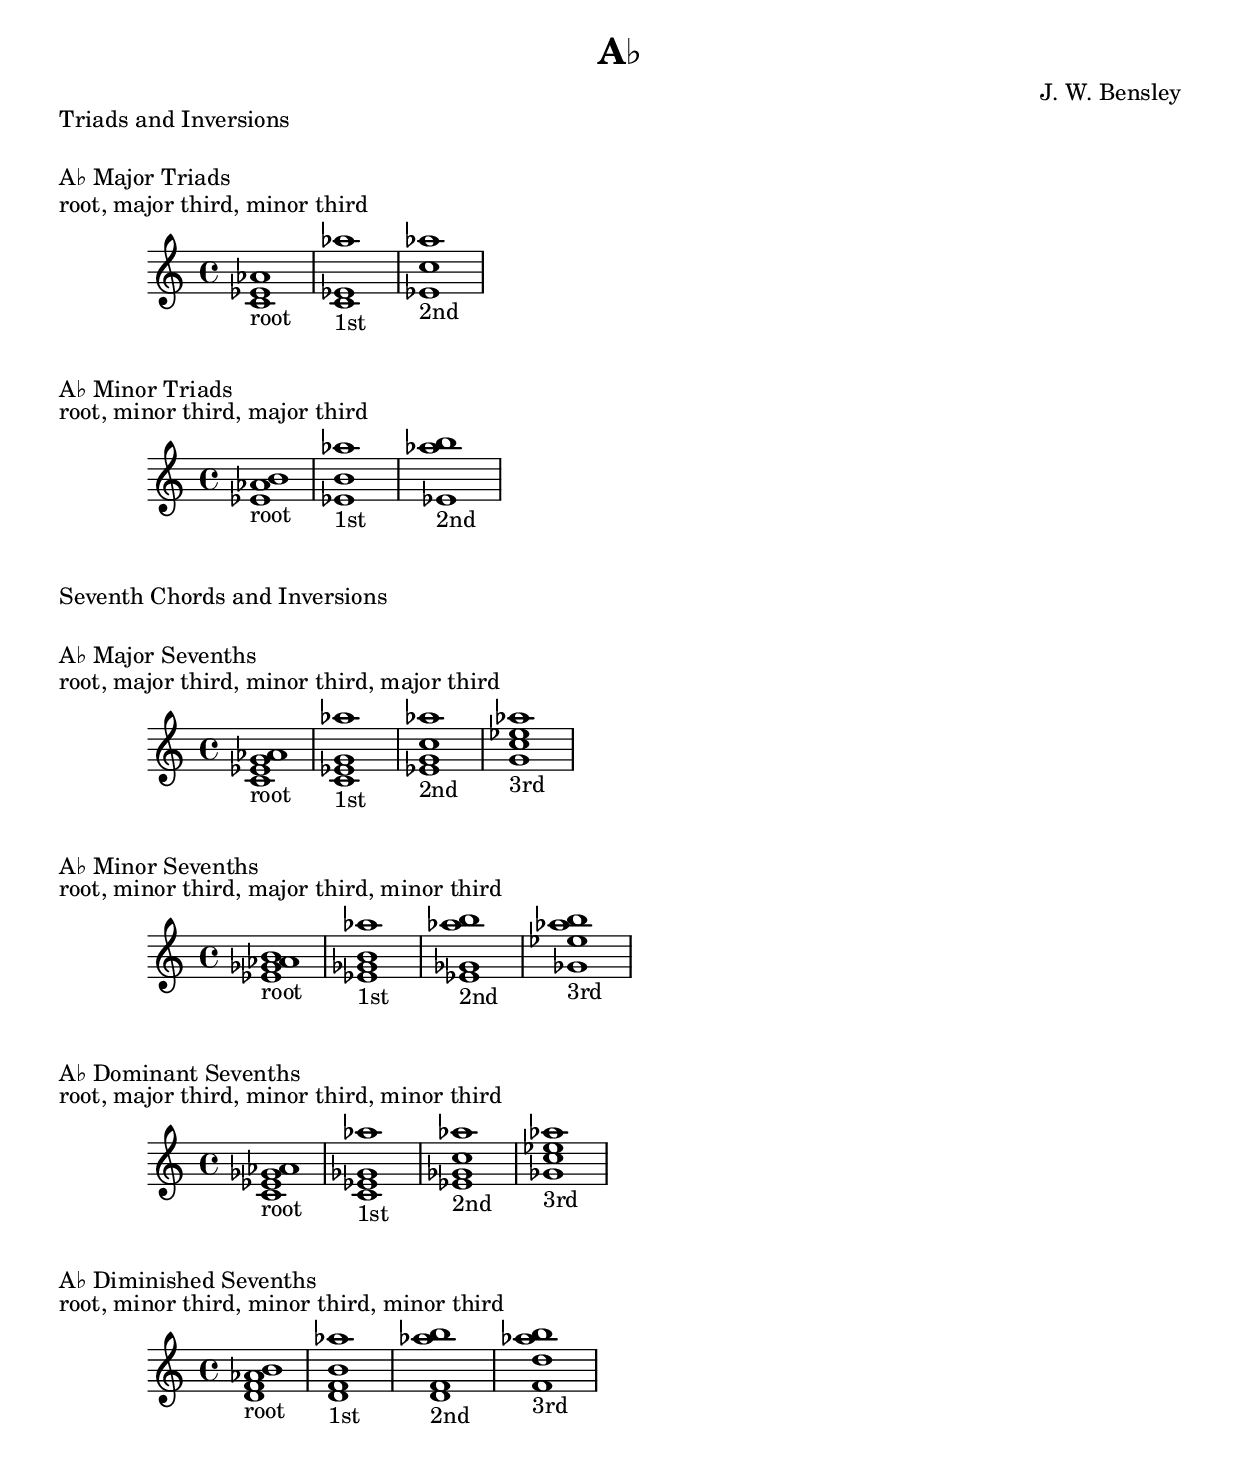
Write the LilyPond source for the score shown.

\version "2.18.2"
\language "english"

\header {
  title = "A♭"
  composer = "J. W. Bensley"
}\markup { "Triads and Inversions" }
\markup { \vspace #1 }

\markup { "A♭ Major Triads" }
\markup { "root, major third, minor third" }
\score {
  \new PianoStaff {
    \clef "treble"
    <aflat' c' eflat'>1-"root"
    <c' eflat' aflat''>1-"1st"
    <eflat' aflat'' c''>1-"2nd"
  }
}

\markup { "A♭ Minor Triads" }
\markup { "root, minor third, major third" }
\score {
  \new PianoStaff {
    \clef "treble"
    <aflat' b' eflat'>1-"root"
    <b' eflat' aflat''>1-"1st"
    <eflat' aflat'' b''>1-"2nd"
  }
}\markup { "Seventh Chords and Inversions" }
\markup { \vspace #1 }

\markup { "A♭ Major Sevenths" }
\markup { "root, major third, minor third, major third" }
\score {
  \new PianoStaff {
    \clef "treble"
    <aflat' c' eflat' g'>1-"root"
    <c' eflat' g' aflat'' >1-"1st"
    <eflat' g' aflat'' c''>1-"2nd"
    <g' aflat'' c'' eflat''>1-"3rd"
  }
}

\markup { "A♭ Minor Sevenths" }
\markup { "root, minor third, major third, minor third" }
\score {
  \new PianoStaff {
    \clef "treble"
    <aflat' b' eflat' gflat'>1-"root"
    <b' eflat' gflat' aflat'' >1-"1st"
    <eflat' gflat' aflat'' b''>1-"2nd"
    <gflat' aflat'' b'' eflat''>1-"3rd"
  }
}

\markup { "A♭ Dominant Sevenths" }
\markup { "root, major third, minor third, minor third" }
\score {
  \new PianoStaff {
    \clef "treble"
    <aflat' c' eflat' gflat'>1-"root"
    <c' eflat' gflat' aflat'' >1-"1st"
    <eflat' gflat' aflat'' c''>1-"2nd"
    <gflat' aflat'' c'' eflat''>1-"3rd"
  }
}

\markup { "A♭ Diminished Sevenths" }
\markup { "root, minor third, minor third, minor third" }
\score {
  \new PianoStaff {
    \clef "treble"
    <aflat' b' d' f'>1-"root"
    <b' d' f' aflat'' >1-"1st"
    <d' f' aflat'' b''>1-"2nd"
    <f' aflat'' b'' d''>1-"3rd"
  }
}